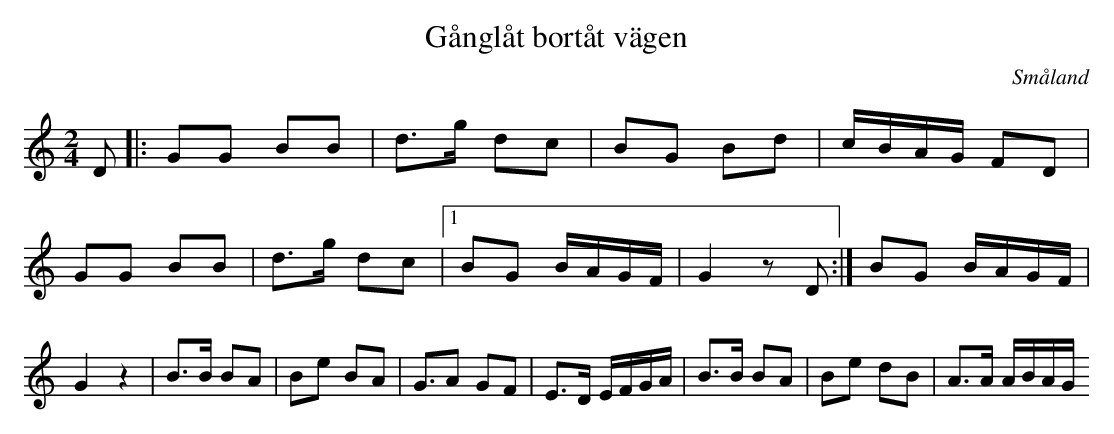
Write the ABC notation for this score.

X:1
T:Gånglåt bortåt vägen
O:Småland
M:2/4
L:1/8
K:C
D |: GG BB | d3/2g/2 dc | BG Bd | c/2B/2A/2G/2 FD | GG BB | d3/2g/2 dc |1 BG B/2A/2G/2F/2 | G2 z D :| BG B/2A/2G/2F/2 | G2 z2 | B3/2B/2 BA | Be BA | G3/2A GF | E3/2D/2 E/2F/2G/2A/2 | B3/2B/2 BA | Be dB | A3/2A/2 A/2B/2A/2G/2
